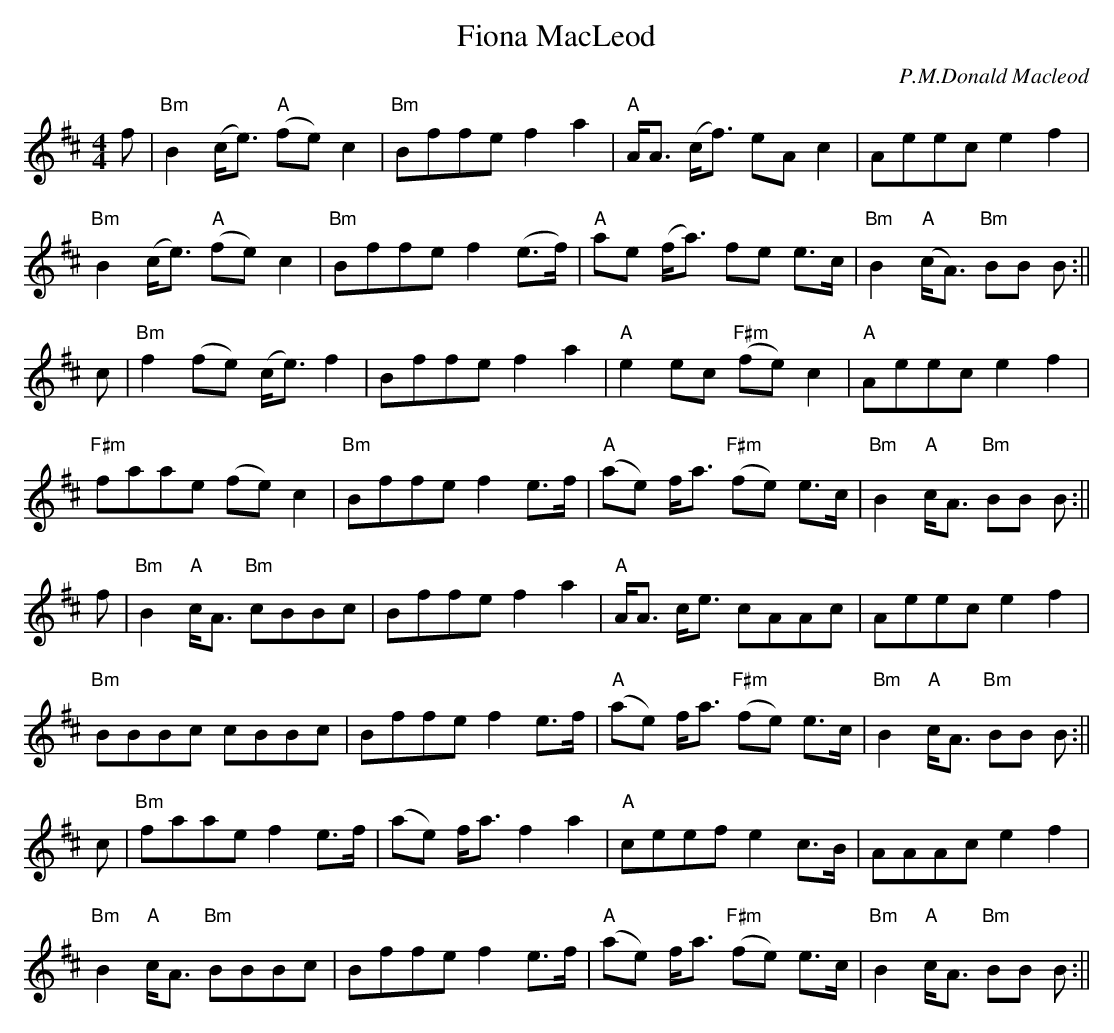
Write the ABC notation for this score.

X:1
T:Fiona MacLeod
C:P.M.Donald Macleod
M:4/4
L:1/8
K:Bmin
f|"Bm"B2 (c<e) "A"(fe) c2|"Bm"Bffe f2 a2|"A"A<A (c<f) eA c2|Aeec e2 f2|
"Bm"B2 (c<e) "A"(fe) c2|"Bm"Bffe f2 (e>f)|"A"ae (f<a) fe e>c|"Bm"B2 "A"(c<A) "Bm" BB B:||
c|"Bm"f2 (fe) (c<e) f2|Bffe f2 a2|"A"e2 ec "F#m"(fe) c2|"A"Aeec e2 f2|
"F#m"faae (fe) c2|"Bm"Bffe f2 e>f|"A"(ae) f<a "F#m"(fe) e>c|"Bm"B2   "A"c<A "Bm"BB B:||
f|"Bm"B2 "A"c<A "Bm"cBBc|Bffe f2 a2|"A"A<A c<e cAAc|Aeec e2 f2|
"Bm"BBBc cBBc|Bffe f2 e>f|"A"(ae) f<a "F#m"(fe) e>c|"Bm"B2 "A"c<A "Bm"BB B:||
c|"Bm"faae f2 e>f|(ae) f<a f2 a2|"A"ceef e2 c>B|AAAc e2 f2|
"Bm"B2 "A"c<A "Bm"BBBc|Bffe f2 e>f|"A"(ae) f<a "F#m"(fe) e>c|"Bm"B2 "A"c<A "Bm"BB B:||
